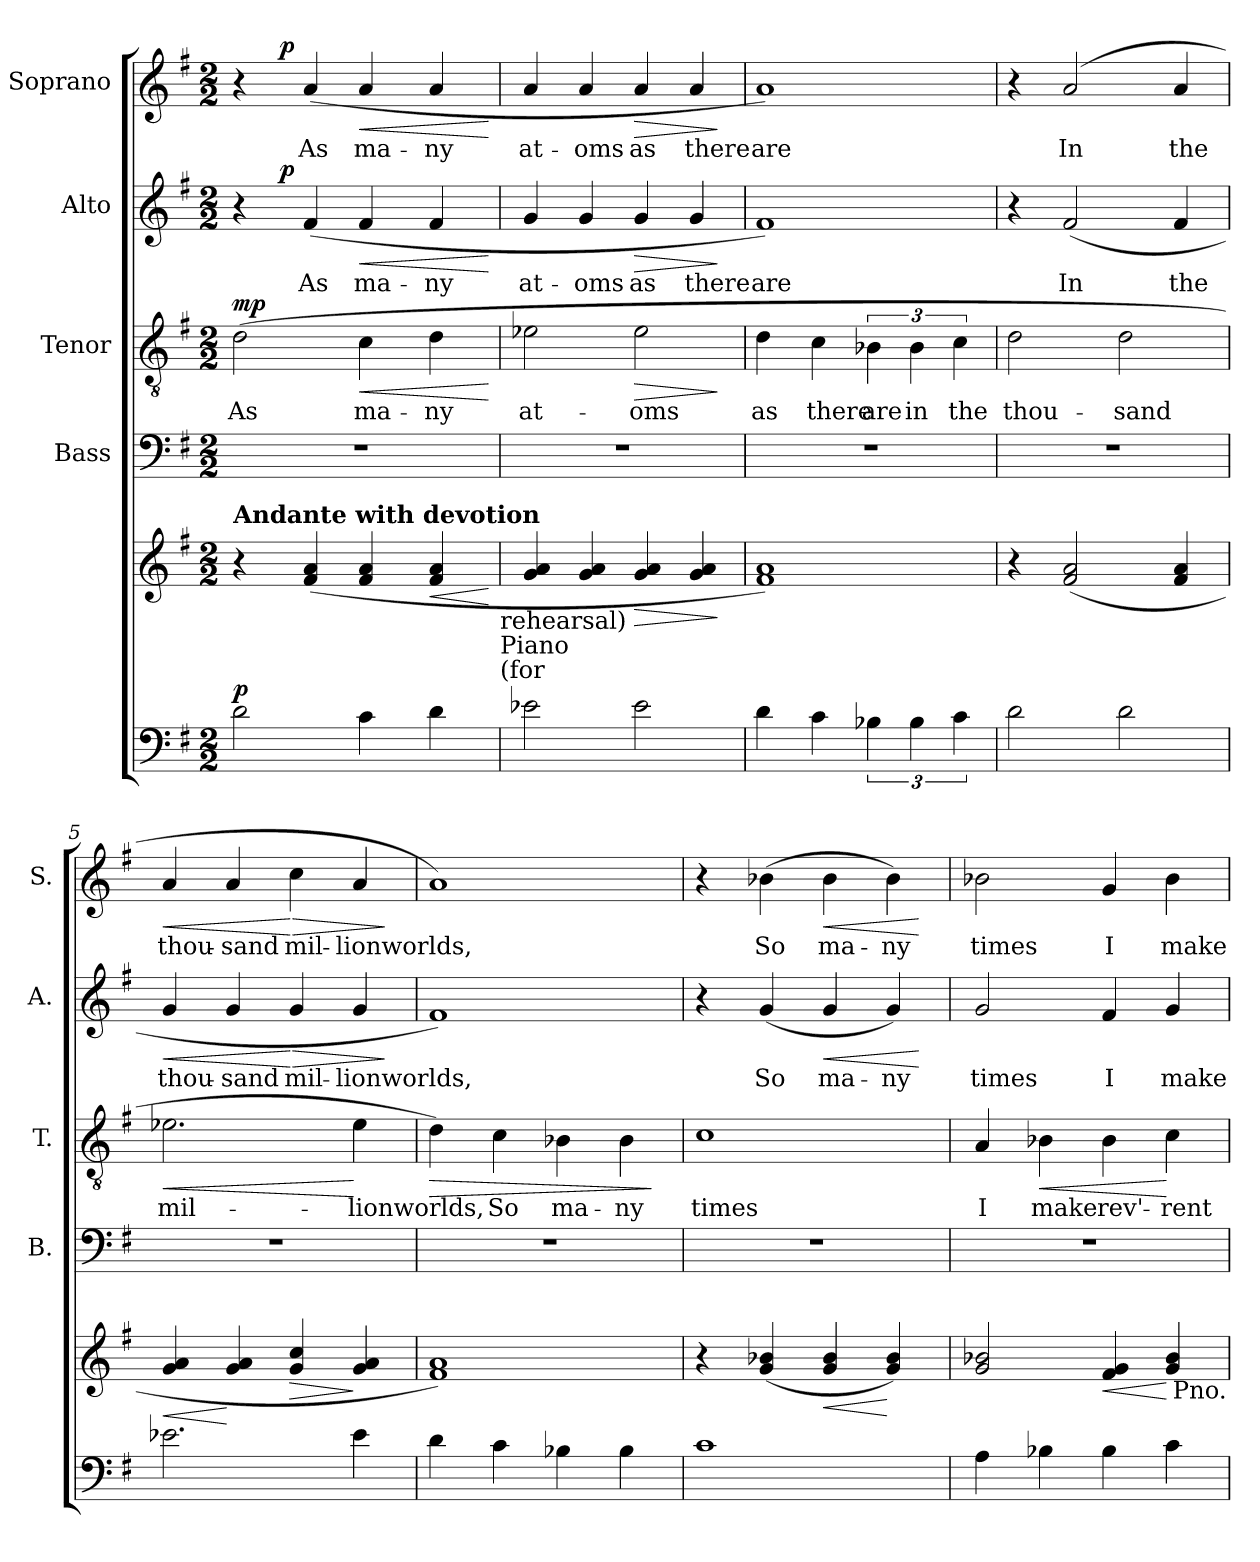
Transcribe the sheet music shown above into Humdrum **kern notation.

**kern	**kern	**dynam	**kern	**kern	**text	**dynam	**kern	**text	**dynam	**kern	**text	**dynam
*part5	*part5	*part5	*part4	*part3	*part3	*part3	*part2	*part2	*part2	*part1	*part1	*part1
*staff6	*staff5	*staff5/6	*staff4	*staff3	*staff3	*staff3	*staff2	*staff2	*staff2	*staff1	*staff1	*staff1
*	*	*	*I"Bass	*I"Tenor	*	*	*I"Alto	*	*	*I"Soprano	*	*
*	*	*	*I'B.	*I'T.	*	*	*I'A.	*	*	*I'S.	*	*
!!LO:PB:g=z
*clefF4	*clefG2	*	*clefF4	*clefGv2	*	*	*clefG2	*	*	*clefG2	*	*
*k[f#]	*k[f#]	*	*k[f#]	*k[f#]	*	*	*k[f#]	*	*	*k[f#]	*	*
*G:	*G:	*	*G:	*G:	*	*	*G:	*	*	*G:	*	*
*M2/2	*M2/2	*	*M2/2	*M2/2	*	*	*M2/2	*	*	*M2/2	*	*
*MM92	*MM92	*	*MM92	*MM92	*	*	*MM92	*	*	*MM92	*	*
=1	=1	=1	=1	=1	=1	=1	=1	=1	=1	=1	=1	=1
!	!	!	!	!	!	!	!	!	!	!LO:TX:a:B:t=Andante with devotion	!	!
!	!LO:TX:a:B:t=Andante with devotion	!	!	!	!	!	!	!	!	!	!	!
!	!	!LO:DY:a=2	!	!	!LO:LY:b	!LO:DY:a	!	!	!	!	!	!
*	*	*	*	*	*	*	*^	*	*	*^	*	*
2d\	4r	p	1r	(>2d\	As	mp	4r	8.ryy	.	.	4r	8.ryy	.	.
!	!	!	!	!	!	!	!	!	!	!LO:DY:a	!	!	!	!LO:DY:a
.	.	.	.	.	.	.	.	2ryy	.	p	.	2ryy	.	p
!	!	!	!	!	!	!	!	!	!LO:LY:b	!	!	!	!LO:LY:b	!
.	(4f#/ 4a/	.	.	.	.	.	(4f#/	.	As	.	(4a/	.	As	.
!	!	!	!	!	!LO:LY:b	!LO:HP:b	!	!	!LO:LY:b	!LO:HP:b	!	!	!LO:LY:b	!LO:HP:b
4c\	4f#/ 4a/	.	.	4c\	ma-	<	4f#/	.	ma-	<	4a/	.	ma-	<
.	.	.	.	.	.	.	.	4ryy	.	.	.	4ryy	.	.
!	!	!LO:HP:b	!	!	!LO:LY:b:rj	!	!	!	!LO:LY:b:rj	!	!	!	!LO:LY:b:rj	!
4d\	4f#/ 4a/	<	.	4d\	-ny	.	4f#/	.	-ny	.	4a/	.	-ny	.
.	.	.	.	.	.	.	.	16ryy	.	.	.	16ryy	.	.
.	.	[	.	.	.	[	.	.	.	[	.	.	.	[
!	!LO:TX:b:t=rehearsal)	!	!	!	!	!	!	!	!	!	!	!	!	!
!	!LO:TX:b:t=Piano	!	!	!	!	!	!	!	!	!	!	!	!	!
!	!LO:TX:b:t=(for	!	!	!	!	!	!	!	!	!	!	!	!	!
=2	=2	=2	=2	=2	=2	=2	=2	=2	=2	=2	=2	=2	=2	=2
!	!	!	!	!	!LO:LY:b	!	!	!	!LO:LY:b	!	!	!	!LO:LY:b	!
*	*	*	*	*	*	*	*v	*v	*	*	*	*	*	*
*	*	*	*	*	*	*	*	*	*	*v	*v	*	*
2e-X\	4g/ 4a/	.	1r	2e-X\	at-	.	4g/	at-	.	4a/	at-	.
!	!	!	!	!	!	!	!	!LO:LY:b	!	!	!LO:LY:b	!
.	4g/ 4a/	.	.	.	.	.	4g/	-oms	.	4a/	-oms	.
!	!	!LO:HP:b	!	!	!LO:LY:b	!LO:HP:b	!	!LO:LY:b	!LO:HP:b	!	!LO:LY:b	!LO:HP:b
2e-\	4g/ 4a/	>	.	2e-\	-oms	>	4g/	as	>	4a/	as	>
!	!	!	!	!	!	!	!	!LO:LY:b	!	!	!LO:LY:b	!
.	4g/ 4a/	.	.	.	.	.	4g/	there	.	4a/	there	.
.	.	]	.	.	.	]	.	.	]	.	.	]
=3	=3	=3	=3	=3	=3	=3	=3	=3	=3	=3	=3	=3
!	!	!	!	!	!LO:LY:b	!	!	!LO:LY:b	!	!	!LO:LY:b	!
4d\	1f# 1a)	.	1r	4d\	as	.	1f#)	are	.	1a)	are	.
!	!	!	!	!	!LO:LY:b	!	!	!	!	!	!	!
4c\	.	.	.	4c\	there	.	.	.	.	.	.	.
!	!	!	!	!	!LO:LY:b	!	!	!	!	!	!	!
6B-X\	.	.	.	6B-X\	are	.	.	.	.	.	.	.
!	!	!	!	!	!LO:LY:b	!	!	!	!	!	!	!
6B-\	.	.	.	6B-\	in	.	.	.	.	.	.	.
!	!	!	!	!	!LO:LY:b	!	!	!	!	!	!	!
6c\	.	.	.	6c\	the	.	.	.	.	.	.	.
=4	=4	=4	=4	=4	=4	=4	=4	=4	=4	=4	=4	=4
!	!	!	!	!	!LO:LY:b	!	!	!	!	!	!	!
2d\	4r	.	1r	2d\	thou-	.	4r	.	.	4r	.	.
!	!	!	!	!	!	!	!	!LO:LY:b	!	!	!LO:LY:b	!
.	(2f#/ 2a/	.	.	.	.	.	(2f#/	In	.	(2a/	In	.
!	!	!	!	!	!LO:LY:b	!	!	!	!	!	!	!
2d\	.	.	.	2d\	-sand	.	.	.	.	.	.	.
!	!	!	!	!	!	!	!	!LO:LY:b	!	!	!LO:LY:b	!
.	4f#/ 4a/	.	.	.	.	.	4f#/	the	.	4a/	the	.
=5	=5	=5	=5	=5	=5	=5	=5	=5	=5	=5	=5	=5
!	!	!LO:HP:b	!	!	!LO:LY:b	!LO:HP:b	!	!LO:LY:b	!LO:HP:b	!	!LO:LY:b	!LO:HP:b
2.e-X\	4g/ 4a/	<	1r	2.e-X\	mil-	<	4g/	thou-	<	4a/	thou-	<
!	!	!	!	!	!	!	!	!LO:LY:b:rj	!	!	!LO:LY:b:rj	!
.	4g/ 4a/	[	.	.	.	.	4g/	-sand	.	4a/	-sand	.
!	!	!LO:HP:b	!	!	!	!	!	!LO:LY:b	!LO:HP:n=1:b	!	!LO:LY:b	!LO:HP:n=1:b
.	4g/ 4cc/	>	.	.	.	.	4g/	mil-	[ >	4cc\	mil-	[ >
!	!	!	!	!	!LO:LY:b	!	!	!LO:LY:b	!	!	!LO:LY:b	!
4e-\	4g/ 4a/	]	.	4e-\	-lionworlds,	[	4g/	-lionworlds,	.	4a/	-lionworlds,	.
.	.	.	.	.	.	.	.	.	]	.	.	]
=6	=6	=6	=6	=6	=6	=6	=6	=6	=6	=6	=6	=6
!	!	!	!	!	!	!LO:HP:b	!	!	!	!	!	!
4d\	1f# 1a)	.	1r	4d\)	.	>	1f#)	.	.	1a)	.	.
!	!	!	!	!	!LO:LY:b	!	!	!	!	!	!	!
4c\	.	.	.	4c\	So	.	.	.	.	.	.	.
!	!	!	!	!	!LO:LY:b	!	!	!	!	!	!	!
4B-X\	.	.	.	4B-X\	ma-	.	.	.	.	.	.	.
!	!	!	!	!	!LO:LY:b:rj	!	!	!	!	!	!	!
4B-\	.	.	.	4B-\	-ny	.	.	.	.	.	.	.
.	.	.	.	.	.	]	.	.	.	.	.	.
=7	=7	=7	=7	=7	=7	=7	=7	=7	=7	=7	=7	=7
!	!	!	!	!	!LO:LY:b	!	!	!	!	!	!	!
1c	4r	.	1r	1c	times	.	4r	.	.	4r	.	.
!	!	!	!	!	!	!	!	!LO:LY:b	!	!	!LO:LY:b	!
.	(4g/ 4b-X/	.	.	.	.	.	(4g/	So	.	(>4b-X\	So	.
!	!	!LO:HP:b	!	!	!	!	!	!LO:LY:b	!LO:HP:b	!	!LO:LY:b	!LO:HP:b
.	4g/ 4b-/	<	.	.	.	.	4g/	ma-	<	4b-\	ma-	<
!	!	!	!	!	!	!	!	!LO:LY:b:rj	!	!	!LO:LY:b:rj	!
.	4g/ 4b-/)	[	.	.	.	.	4g/)	-ny	.	4b-\)	-ny	.
.	.	.	.	.	.	.	.	.	[	.	.	[
!!LO:LB:g=z
=8	=8	=8	=8	=8	=8	=8	=8	=8	=8	=8	=8	=8
!	!	!	!	!	!LO:LY:b	!	!	!LO:LY:b	!	!	!LO:LY:b	!
4A\	2g/ 2b-X/	.	1r	4A/	I	.	2g/	times	.	2b-X\	times	.
!	!	!	!	!	!LO:LY:b	!LO:HP:b	!	!	!	!	!	!
4B-X\	.	.	.	4B-X\	make	<	.	.	.	.	.	.
!	!	!LO:HP:b	!	!	!LO:LY:b	!	!	!LO:LY:b	!	!	!LO:LY:b	!
4B-\	4f#/ 4g/	<	.	4B-\	rev'-	.	4f#/	I	.	4g/	I	.
!	!	!	!	!	!LO:LY:b:rj	!	!	!LO:LY:b	!	!	!LO:LY:b	!
4c\	4g/ 4b-/	[	.	4c\	-rent	[	4g/	make	.	4b-\	make	.
!	!LO:TX:b:t=Pno.	!	!	!	!	!	!	!	!	!	!	!
=	=	=	=	=	=	=	=	=	=	=	=	=
*-	*-	*-	*-	*-	*-	*-	*-	*-	*-	*-	*-	*-
